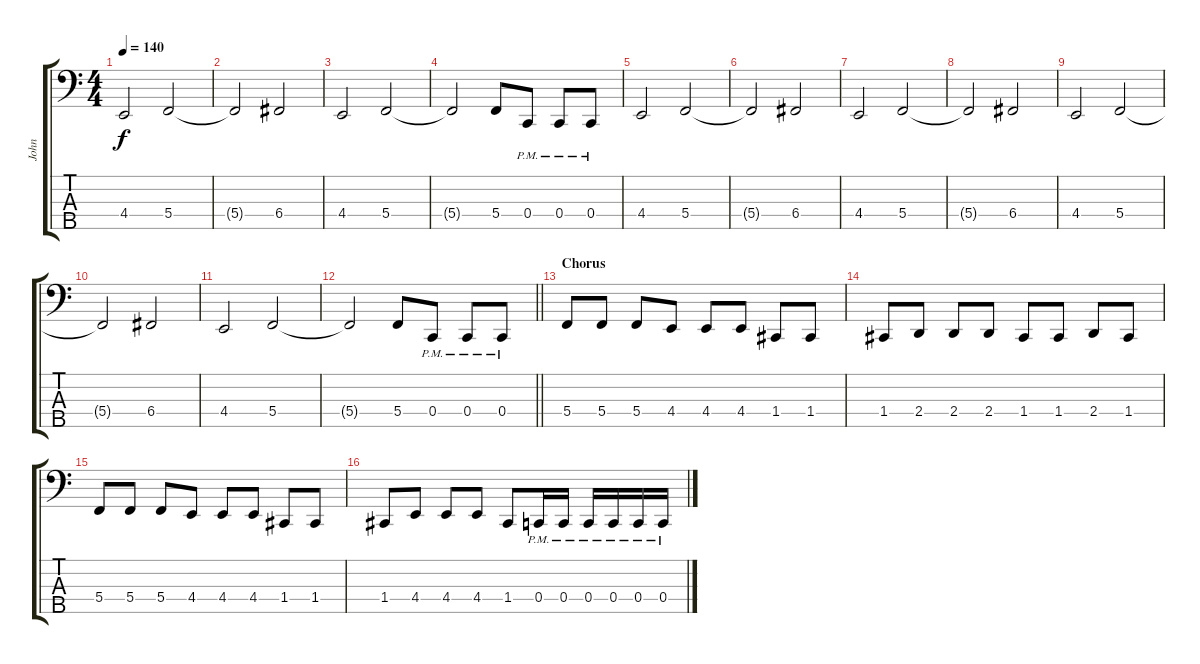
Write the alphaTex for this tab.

\track ("John" "John") {instrument electricbasspick}
\staff {score tabs}
\tuning (F2 C2 G1 C1 A0) {hide}
\ts (4 4)
\tempo 140
\clef f4
\ks c
4.4.2{dy f} 5.4.2 |
5.4{t}.2 6.4.2 |
4.4.2 5.4.2 |
5.4{t}.2 5.4.8 0.4{pm}.8 0.4{pm}.8 0.4{pm}.8 |
4.4.2 5.4.2 |
5.4{t}.2 6.4.2 |
4.4.2 5.4.2 |
5.4{t}.2 6.4.2 |
4.4.2 5.4.2 |
5.4{t}.2 6.4.2 |
4.4.2 5.4.2 |
\barLineRight lightlight
5.4{t}.2 5.4.8 0.4{pm}.8 0.4{pm}.8 0.4{pm}.8 |
\section ("" "Chorus")
5.4.8 5.4.8 5.4.8 4.4.8 4.4.8 4.4.8 1.4.8 1.4.8 |
1.4.8 2.4.8 2.4.8 2.4.8 1.4.8 1.4.8 2.4.8 1.4.8 |
5.4.8 5.4.8 5.4.8 4.4.8 4.4.8 4.4.8 1.4.8 1.4.8 |
1.4.8 4.4.8 4.4.8 4.4.8 1.4.8 0.4{pm}.16 0.4{pm}.16 0.4{pm}.16 0.4{pm}.16 0.4{pm}.16 0.4{pm}.16
